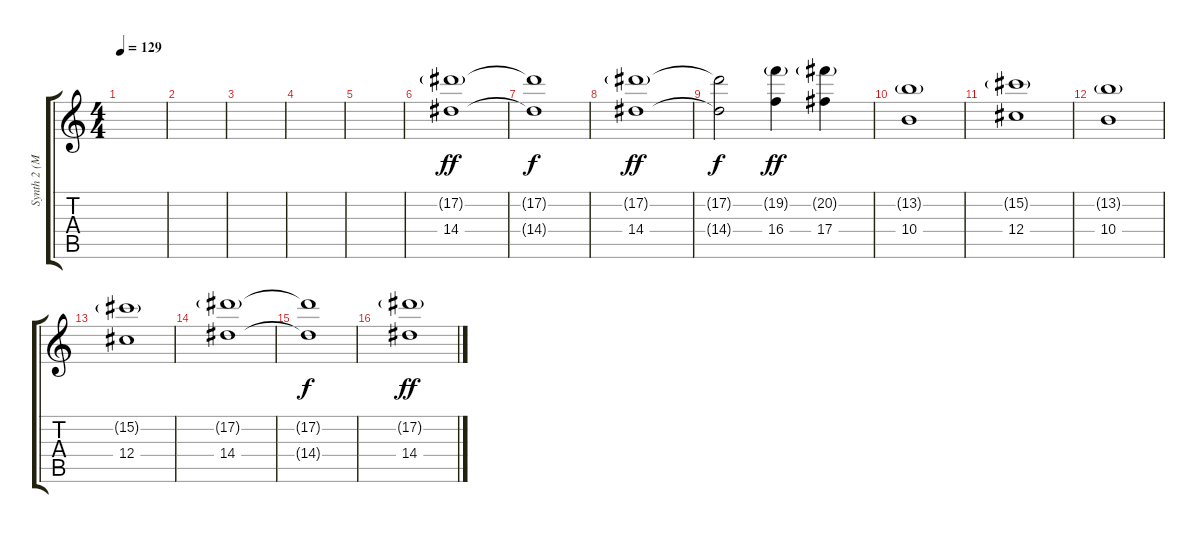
\track ("Synth 2 (Mike)" "Synth 2 (M") {instrument acousticguitarsteel}
\staff {score tabs}
\tuning (Eb4 Bb3 Gb3 Db3 Ab2 Db2) {hide}
\ts (4 4)
\tempo 129
\clef g2
\ks c
|
|
|
|
|
(17.2{g} 14.4).1{dy ff volume 6 instrument choiraahs} |
(17.2{t} 14.4{t}).1{dy f} |
(17.2{g} 14.4).1{dy ff} |
(17.2{t} 14.4{t}).2{dy f} (19.2{g} 16.4).4{dy ff} (20.2{g} 17.4).4 |
(13.2{g} 10.4).1 |
(15.2{g} 12.4).1 |
(13.2{g} 10.4).1 |
(15.2{g} 12.4).1 |
(17.2{g} 14.4).1 |
(17.2{t} 14.4{t}).1{dy f} |
(17.2{g} 14.4).1{dy ff}
